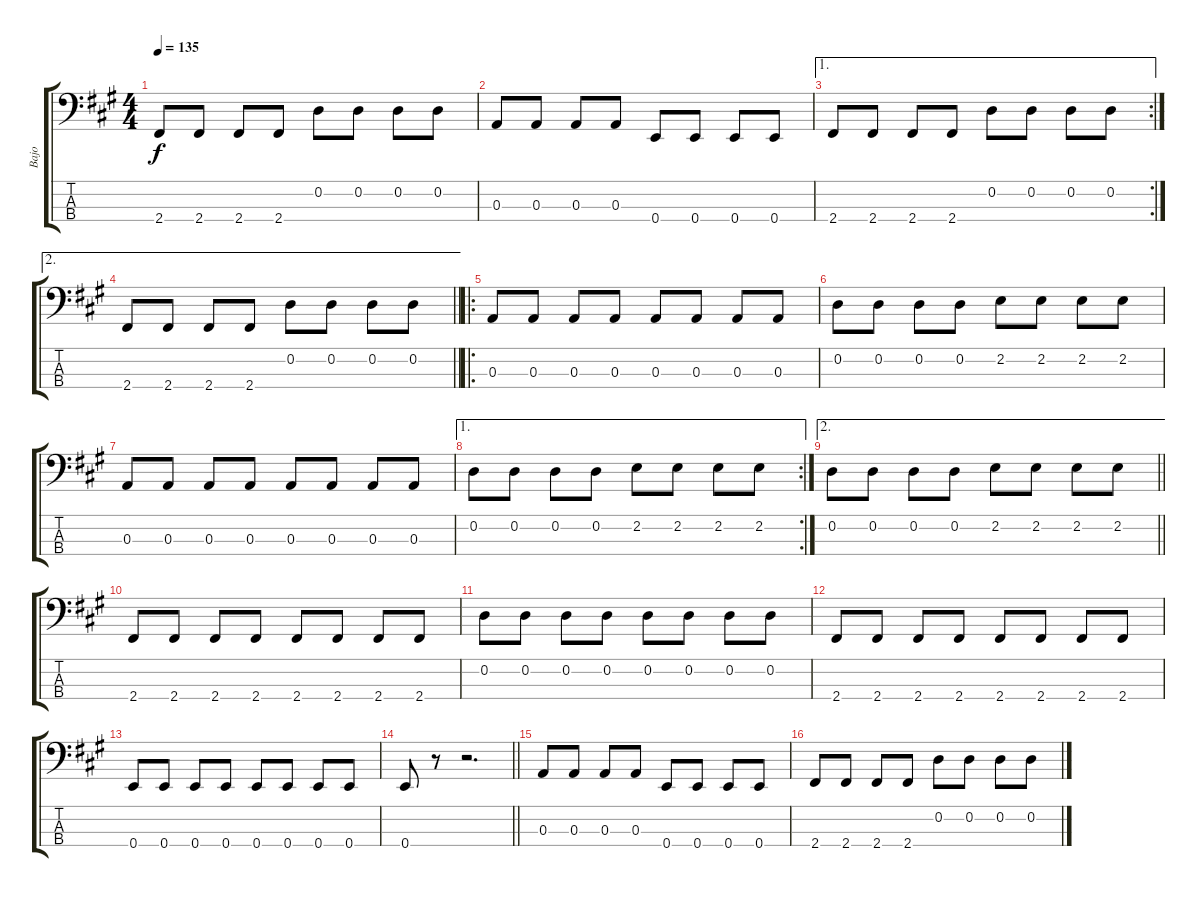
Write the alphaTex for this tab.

\track ("Bajo" "Bajo") {instrument electricbassfinger}
\staff {score tabs}
\tuning (G2 D2 A1 E1) {hide}
\ts (4 4)
\tempo 135
\clef f4
\ks a
2.4.8{dy f} 2.4.8 2.4.8 2.4.8 0.2.8 0.2.8 0.2.8 0.2.8 |
0.3.8 0.3.8 0.3.8 0.3.8 0.4.8 0.4.8 0.4.8 0.4.8 |
\ae 1
\rc 2
2.4.8 2.4.8 2.4.8 2.4.8 0.2.8 0.2.8 0.2.8 0.2.8 |
\ae 2
\barLineRight lightlight
2.4.8 2.4.8 2.4.8 2.4.8 0.2.8 0.2.8 0.2.8 0.2.8 |
\ro
0.3.8 0.3.8 0.3.8 0.3.8 0.3.8 0.3.8 0.3.8 0.3.8 |
0.2.8 0.2.8 0.2.8 0.2.8 2.2.8 2.2.8 2.2.8 2.2.8 |
0.3.8 0.3.8 0.3.8 0.3.8 0.3.8 0.3.8 0.3.8 0.3.8 |
\ae 1
\rc 2
0.2.8 0.2.8 0.2.8 0.2.8 2.2.8 2.2.8 2.2.8 2.2.8 |
\ae 2
\barLineRight lightlight
0.2.8 0.2.8 0.2.8 0.2.8 2.2.8 2.2.8 2.2.8 2.2.8 |
2.4.8 2.4.8 2.4.8 2.4.8 2.4.8 2.4.8 2.4.8 2.4.8 |
0.2.8 0.2.8 0.2.8 0.2.8 0.2.8 0.2.8 0.2.8 0.2.8 |
2.4.8 2.4.8 2.4.8 2.4.8 2.4.8 2.4.8 2.4.8 2.4.8 |
0.4.8 0.4.8 0.4.8 0.4.8 0.4.8 0.4.8 0.4.8 0.4.8 |
\barLineRight lightlight
0.4.8 r.8 r.2{d} |
0.3.8 0.3.8 0.3.8 0.3.8 0.4.8 0.4.8 0.4.8 0.4.8 |
2.4.8 2.4.8 2.4.8 2.4.8 0.2.8 0.2.8 0.2.8 0.2.8
